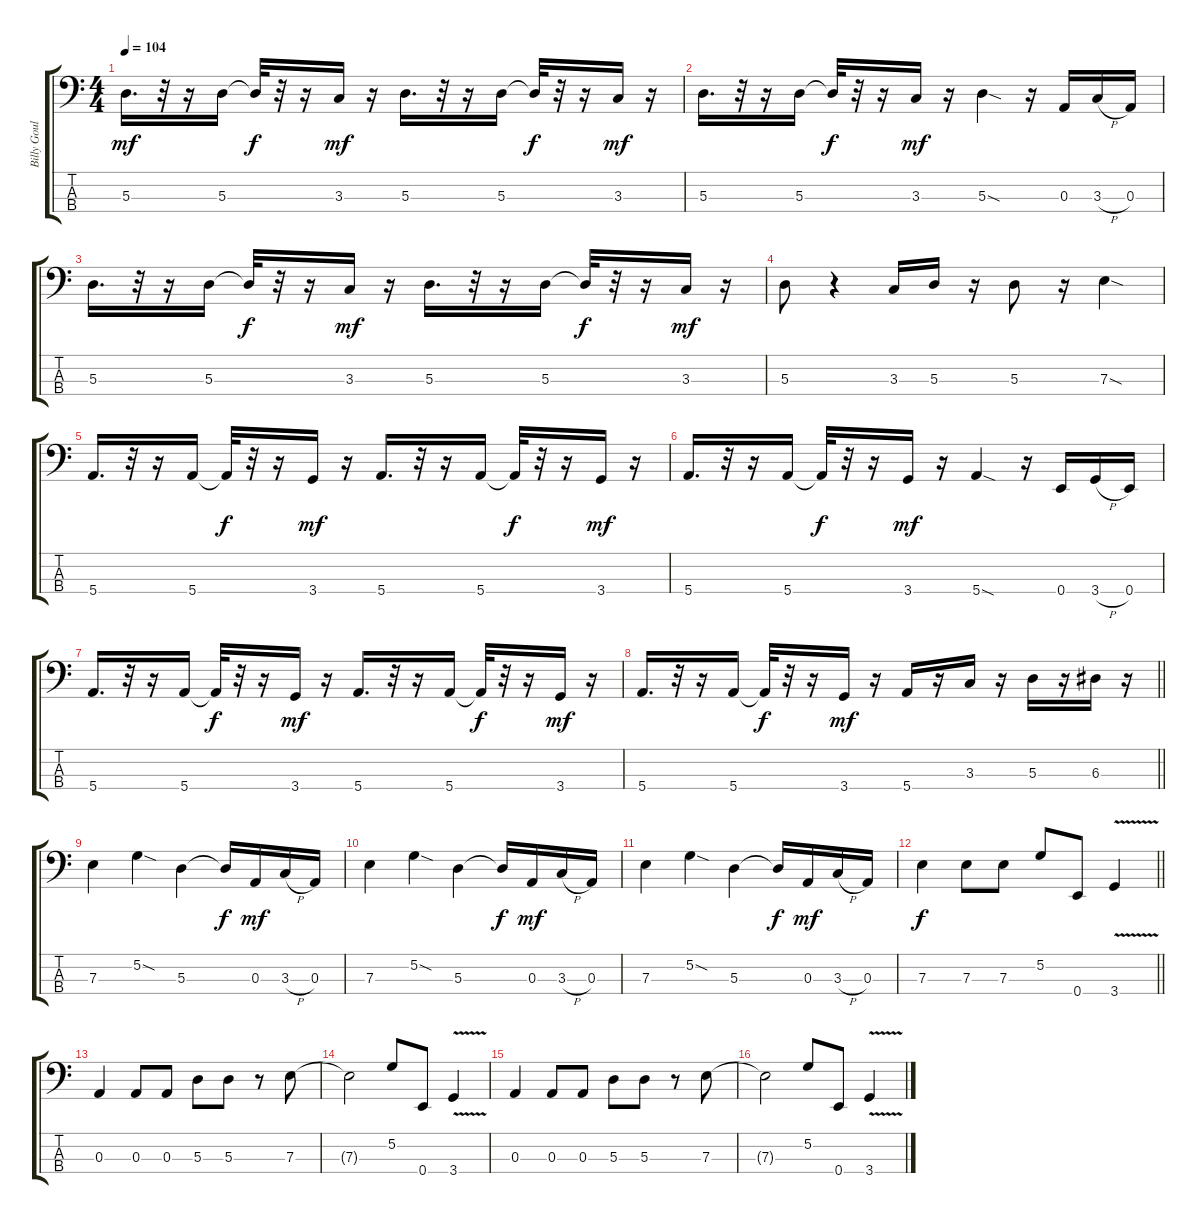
\track ("Billy Gould - Bass" "Billy Goul") {instrument slapbass2}
\staff {score tabs}
\tuning (G2 D2 A1 E1) {hide}
\ts (4 4)
\tempo 104
\clef f4
\ks c
5.3.16{d dy mf} r.32 r.16 5.3.16 5.3{t}.32{dy f} r.32 r.16 3.3.16{dy mf} r.16 5.3.16{d} r.32 r.16 5.3.16 5.3{t}.32{dy f} r.32 r.16 3.3.16{dy mf} r.16 |
5.3.16{d} r.32 r.16 5.3.16 5.3{t}.32{dy f} r.32 r.16 3.3.16{dy mf} r.16 5.3{sod}.4 r.16 0.3.16 3.3{h}.16 0.3.16 |
5.3.16{d} r.32 r.16 5.3.16 5.3{t}.32{dy f} r.32 r.16 3.3.16{dy mf} r.16 5.3.16{d} r.32 r.16 5.3.16 5.3{t}.32{dy f} r.32 r.16 3.3.16{dy mf} r.16 |
5.3.8 r.4 3.3.16 5.3.16 r.16 5.3.8 r.16 7.3{sod}.4 |
5.4.16{d} r.32 r.16 5.4.16 5.4{t}.32{dy f} r.32 r.16 3.4.16{dy mf} r.16 5.4.16{d} r.32 r.16 5.4.16 5.4{t}.32{dy f} r.32 r.16 3.4.16{dy mf} r.16 |
5.4.16{d} r.32 r.16 5.4.16 5.4{t}.32{dy f} r.32 r.16 3.4.16{dy mf} r.16 5.4{sod}.4 r.16 0.4.16 3.4{h}.16 0.4.16 |
5.4.16{d} r.32 r.16 5.4.16 5.4{t}.32{dy f} r.32 r.16 3.4.16{dy mf} r.16 5.4.16{d} r.32 r.16 5.4.16 5.4{t}.32{dy f} r.32 r.16 3.4.16{dy mf} r.16 |
\barLineRight lightlight
5.4.16{d} r.32 r.16 5.4.16 5.4{t}.32{dy f} r.32 r.16 3.4.16{dy mf} r.16 5.4.16 r.16 3.3.16 r.16 5.3.16 r.16 6.3.16 r.16 |
7.3.4 5.2{sod}.4 5.3.4 5.3{t}.16{dy f} 0.3.16{dy mf} 3.3{h}.16 0.3.16 |
7.3.4 5.2{sod}.4 5.3.4 5.3{t}.16{dy f} 0.3.16{dy mf} 3.3{h}.16 0.3.16 |
7.3.4 5.2{sod}.4 5.3.4 5.3{t}.16{dy f} 0.3.16{dy mf} 3.3{h}.16 0.3.16 |
\barLineRight lightlight
7.3.4{dy f} 7.3.8 7.3.8 5.2.8 0.4.8 3.4{v}.4 |
0.3.4 0.3.8 0.3.8 5.3.8 5.3.8 r.8 7.3.8 |
7.3{t}.2 5.2.8 0.4.8 3.4{v}.4 |
0.3.4 0.3.8 0.3.8 5.3.8 5.3.8 r.8 7.3.8 |
7.3{t}.2 5.2.8 0.4.8 3.4{v}.4
